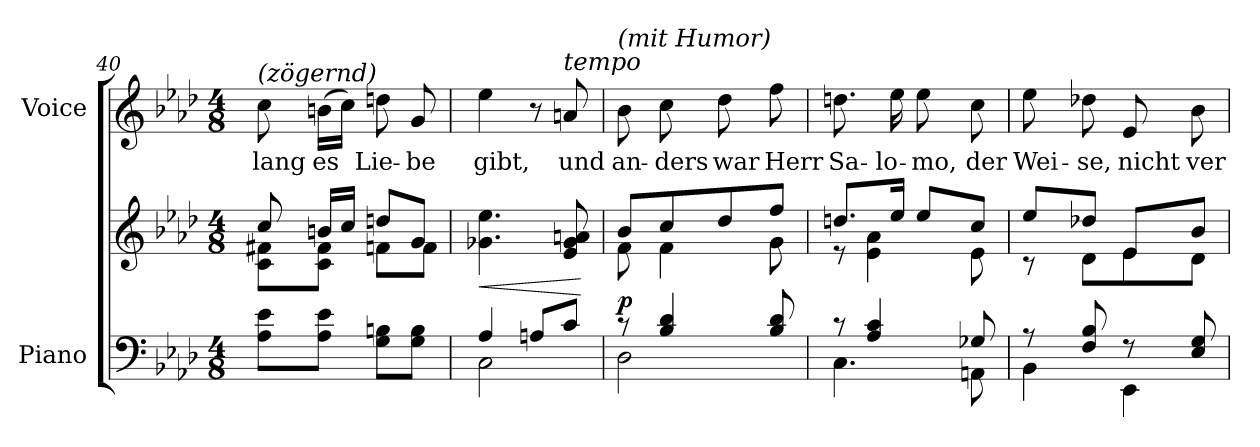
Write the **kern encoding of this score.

**kern	**kern	**dynam	**kern	**text
*part2	*part2	*part2	*part1	*part1
*staff3	*staff2	*staff2/3	*staff1	*staff1
*I"Piano	*	*	*I"Voice	*
*I'Pno	*	*	*	*
*clefF4	*clefG2	*	*clefG2	*
*k[b-e-a-d-]	*k[b-e-a-d-]	*	*k[b-e-a-d-]	*
*M4/8	*M4/8	*	*M4/8	*
=40	=40	=40	=40	=40
*	*^	*	*	*
!	!	!	!	!LO:TX:i:t=(zögernd)	!
8A-\ 8e-\L	8cc/	8c\ 8f#X\L	.	8cc\	lang
8A-\ 8e-\J	16bn/LL	8c\ 8f#\J	.	(16bn\LL	es
.	16cc/JJ	.	.	16cc\JJ)	.
8G\ 8Bn\L	8ddn/L	8fn\L	.	8ddn\	Lie-
8G\ 8B\J	8g/J	8f\J	.	8g/	-be
=41	=41	=41	=41	=41	=41
*^	*	*	*	*	*
!	!	!	!	!LO:HP:b	!	!
*	*	*v	*v	*	*	*
4A-/	2C\	4.g-X\ 4.ee-\	<	4ee-\	gibt,
8An/L	.	.	.	8r	.
!	!	!	!	!LO:TX:a:i:t=tempo	!
8c/J	.	8e-/ 8g-/ 8an/	.	8an/	und
*v	*v	*	*	*	*
.	.	[	.	.
=42	=42	=42	=42	=42
*^	*^	*	*	*
!	!	!	!	!	!LO:TX:i:t=(mit Humor)	!
!	!	!	!	!LO:DY:a=2	!	!
8r	2D-\	8b-/L	8f\	p	8b-\	an-
4B-/ 4d-/	.	8cc/	4f\	.	8cc\	-ders
.	.	8dd-/	.	.	8dd-\	war
8B-/ 8d-/	.	8ff/J	8g\	.	8ff\	Herr
=43	=43	=43	=43	=43	=43	=43
8r	4.C\	8.ddn/L	8r	.	8.ddn\	Sa-
4A-/ 4c/	.	.	4e-\ 4a-\	.	.	.
.	.	16ee-/Jk	.	.	16ee-\	-lo-
.	.	8ee-/L	.	.	8ee-\	-mo,
8G-X/	8AAn\	8cc/J	8e-\	.	8cc\	der
=44	=44	=44	=44	=44	=44	=44
8r	4BB-\	8ee-/L	8r	.	8ee-\	Wei-
8F/ 8B-/	.	8dd-X/J	8d-\L	.	8dd-X\	-se,
8r	4EE-\	8e-/L	8e-\	.	8e-/	nicht
8E-/ 8G/	.	8b-/J	8d-\J	.	8b-\	ver-
*v	*v	*	*	*	*	*
*	*v	*v	*	*	*
=	=	=	=	=
*-	*-	*-	*-	*-
